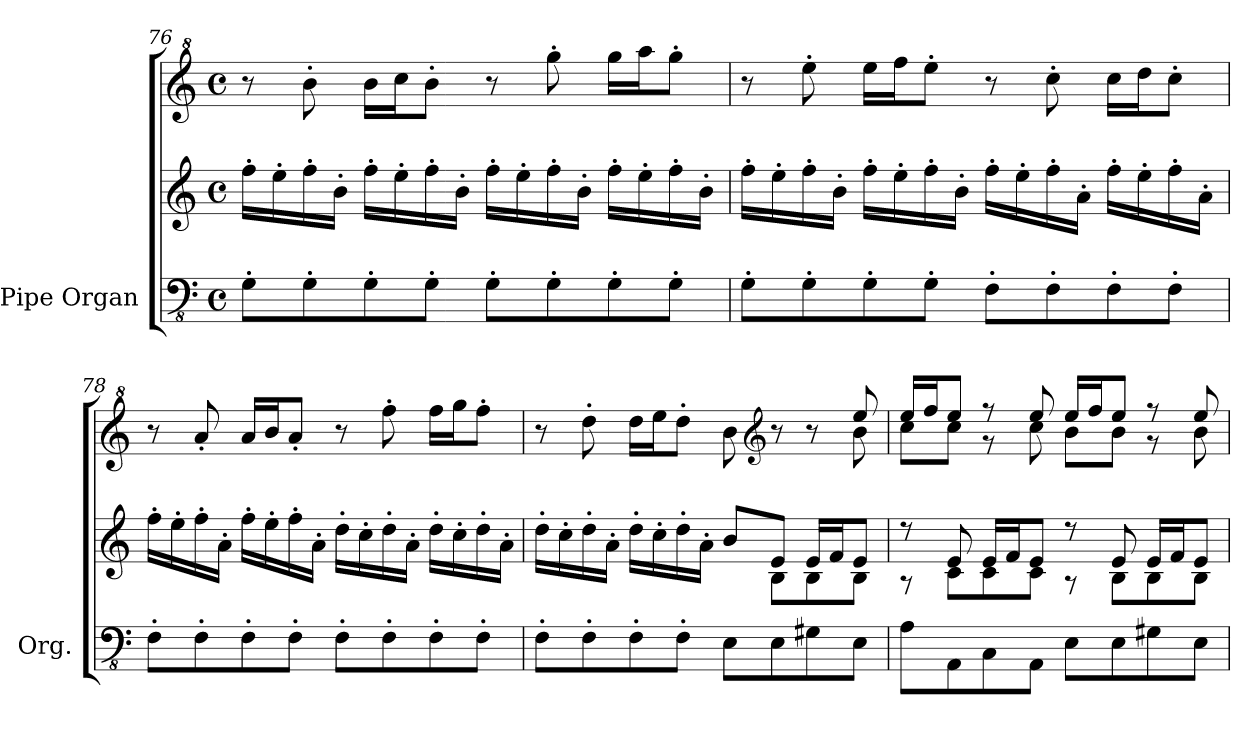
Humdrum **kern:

**kern	**kern	**kern
*part1	*part1	*part1
*staff3	*staff2	*staff1
*I"Pipe Organ	*	*
*I'Org.	*	*
*clefFv4	*clefG2	*clefG^2
*k[]	*k[]	*k[]
*M4/4	*M4/4	*M4/4
*met(c)	*met(c)	*met(c)
=76	=76	=76
8GG'\L	16ff'\LL	8r
.	16ee'\	.
8GG'\	16ff'\	8bb'\
.	16b'\JJ	.
8GG'\	16ff'\LL	16bb\LL
.	16ee'\	16ccc\J
8GG'\J	16ff'\	8bb'\J
.	16b'\JJ	.
8GG'\L	16ff'\LL	8r
.	16ee'\	.
8GG'\	16ff'\	8ggg'\
.	16b'\JJ	.
8GG'\	16ff'\LL	16ggg\LL
.	16ee'\	16aaa\J
8GG'\J	16ff'\	8ggg'\J
.	16b'\JJ	.
!!LO:LB:g=z
=77	=77	=77
8GG'\L	16ff'\LL	8r
.	16ee'\	.
8GG'\	16ff'\	8eee'\
.	16b'\JJ	.
8GG'\	16ff'\LL	16eee\LL
.	16ee'\	16fff\J
8GG'\J	16ff'\	8eee'\J
.	16b'\JJ	.
8FF'\L	16ff'\LL	8r
.	16ee'\	.
8FF'\	16ff'\	8ccc'\
.	16a'\JJ	.
8FF'\	16ff'\LL	16ccc\LL
.	16ee'\	16ddd\J
8FF'\J	16ff'\	8ccc'\J
.	16a'\JJ	.
=78	=78	=78
8FF'\L	16ff'\LL	8r
.	16ee'\	.
8FF'\	16ff'\	8aa'/
.	16a'\JJ	.
8FF'\	16ff'\LL	16aa/LL
.	16ee'\	16bb/J
8FF'\J	16ff'\	8aa'/J
.	16a'\JJ	.
8FF'\L	16dd'\LL	8r
.	16cc'\	.
8FF'\	16dd'\	8fff'\
.	16a'\JJ	.
8FF'\	16dd'\LL	16fff\LL
.	16cc'\	16ggg\J
8FF'\J	16dd'\	8fff'\J
.	16a'\JJ	.
=79	=79	=79
*	*^	*^
8FF'\L	16dd'\LL	8ryy	8r	2..ryy
.	16cc'\	.	.	.
*	*v	*v	*	*
8FF'\	16dd'\	8ddd'\	.
.	16a'\JJ	.	.
8FF'\	16dd'\LL	16ddd\LL	.
.	16cc'\	16eee\J	.
8FF'\J	16dd'\	8ddd'\J	.
.	16a'\JJ	.	.
8EE\L	8b/L	8bb\	.
*	*	*clefG2	*
*	*^	*	*
8EE\	8e/J	8B\L	8r	.
8GG#X\	16e/LL	8B\	8r	.
.	16f/J	.	.	.
8EE\J	8e/J	8B\J	8ee/	8b\
!!LO:LB:g=z	!!
=80	=80	=80	=80	=80
8AA\L	8r	8r	16ee/LL	8cc\L
.	.	.	16ff/J	.
8AAA\	8e/	8c\L	8ee/J	8cc\J
8CC\	16e/LL	8c\	8r	8r
.	16f/J	.	.	.
8AAA\J	8e/J	8c\J	8ee/	8cc\
8EE\L	8r	8r	16ee/LL	8b\L
.	.	.	16ff/J	.
8EE\	8e/	8B\L	8ee/J	8b\J
8GG#X\	16e/LL	8B\	8r	8r
.	16f/J	.	.	.
8EE\J	8e/J	8B\J	8ee/	8b\
*	*v	*v	*	*
*	*	*v	*v
=	=	=
*-	*-	*-
